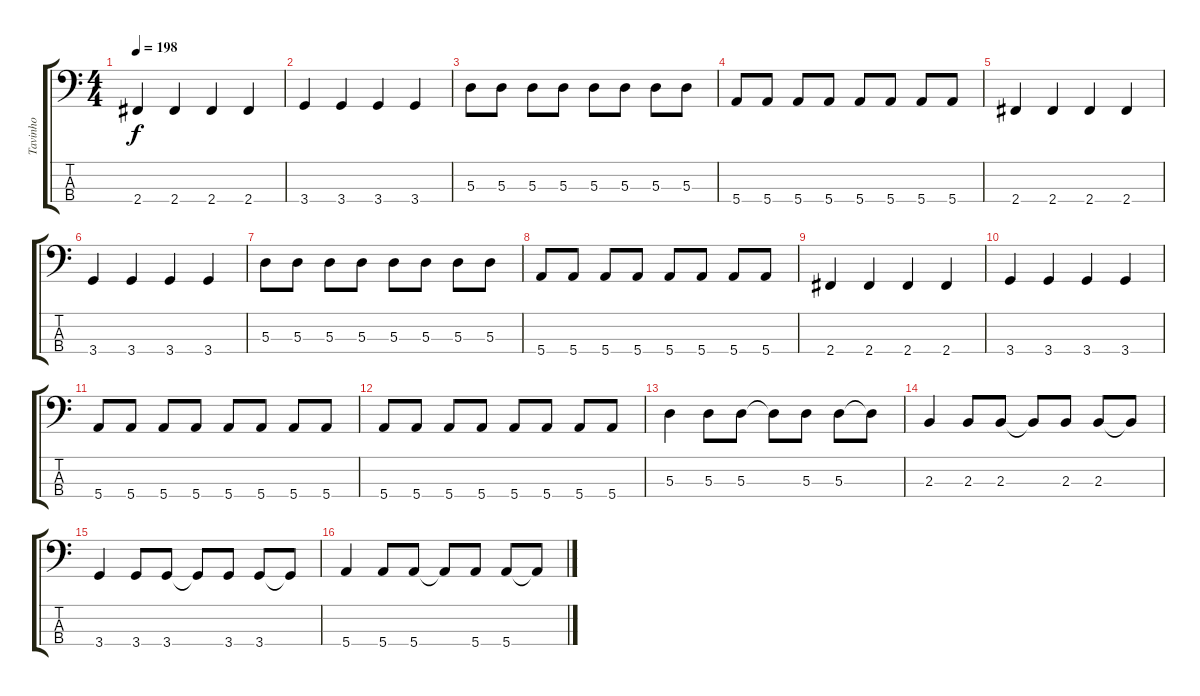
\track ("Tavinho" "Tavinho") {instrument electricbassfinger}
\staff {score tabs}
\tuning (G2 D2 A1 E1) {hide}
\ts (4 4)
\tempo 198
\clef f4
\ks c
2.4.4{dy f} 2.4.4 2.4.4 2.4.4 |
3.4.4 3.4.4 3.4.4 3.4.4 |
5.3.8 5.3.8 5.3.8 5.3.8 5.3.8 5.3.8 5.3.8 5.3.8 |
5.4.8 5.4.8 5.4.8 5.4.8 5.4.8 5.4.8 5.4.8 5.4.8 |
2.4.4 2.4.4 2.4.4 2.4.4 |
3.4.4 3.4.4 3.4.4 3.4.4 |
5.3.8 5.3.8 5.3.8 5.3.8 5.3.8 5.3.8 5.3.8 5.3.8 |
5.4.8 5.4.8 5.4.8 5.4.8 5.4.8 5.4.8 5.4.8 5.4.8 |
2.4.4 2.4.4 2.4.4 2.4.4 |
3.4.4 3.4.4 3.4.4 3.4.4 |
5.4.8 5.4.8 5.4.8 5.4.8 5.4.8 5.4.8 5.4.8 5.4.8 |
5.4.8 5.4.8 5.4.8 5.4.8 5.4.8 5.4.8 5.4.8 5.4.8 |
5.3.4 5.3.8 5.3.8 5.3{t}.8 5.3.8 5.3.8 5.3{t}.8 |
2.3.4 2.3.8 2.3.8 2.3{t}.8 2.3.8 2.3.8 2.3{t}.8 |
3.4.4 3.4.8 3.4.8 3.4{t}.8 3.4.8 3.4.8 3.4{t}.8 |
5.4.4 5.4.8 5.4.8 5.4{t}.8 5.4.8 5.4.8 5.4{t}.8
